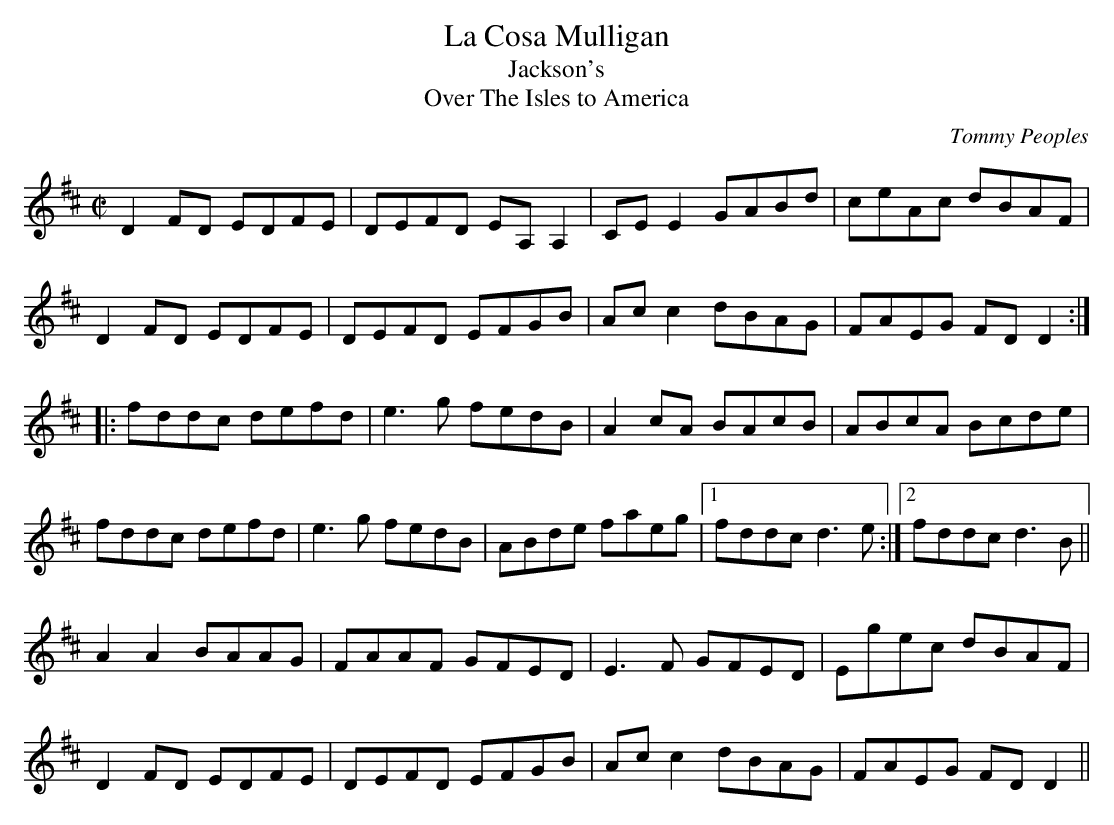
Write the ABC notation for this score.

X:1
T:La Cosa Mulligan
T:Jackson's
T:Over The Isles to America
C:Tommy Peoples
M:C|
K:D
D2FD EDFE|DEFD EA,A,2|CEE2 GABd|ceAc dBAF|
D2FD EDFE|DEFD EFGB|Acc2 dBAG|FAEG FDD2:|
|:fddc defd|e3g fedB|A2cA BAcB|ABcA Bcde|
fddc defd|e3g fedB|ABde faeg|1 fddc d3e:|2 fddc d3B||
A2A2 BAAG|FAAF GFED|E3F GFED|Egec dBAF|
D2FD EDFE|DEFD EFGB|Acc2 dBAG|FAEG FDD2||
